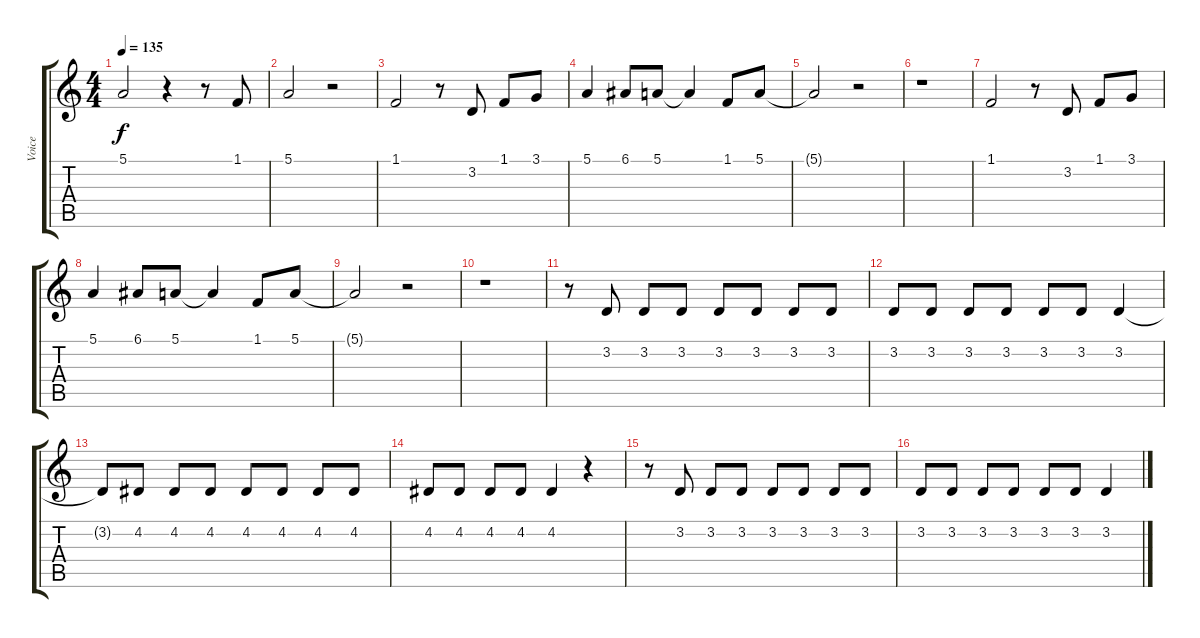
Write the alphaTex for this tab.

\track ("Voice" "Voice") {instrument trumpet}
\staff {score tabs}
\tuning (E4 B3 G3 D3 A2 E2) {hide}
\ts (4 4)
\tempo 135
\clef g2
\ks c
5.1.2{dy f} r.4 r.8 1.1.8 |
5.1.2 r.2 |
1.1.2 r.8 3.2.8 1.1.8 3.1.8 |
5.1.4 6.1.8 5.1.8 5.1{t}.4 1.1.8 5.1.8 |
5.1{t}.2 r.2 |
r.1 |
1.1.2 r.8 3.2.8 1.1.8 3.1.8 |
5.1.4 6.1.8 5.1.8 5.1{t}.4 1.1.8 5.1.8 |
5.1{t}.2 r.2 |
r.1 |
r.8 3.2.8 3.2.8 3.2.8 3.2.8 3.2.8 3.2.8 3.2.8 |
3.2.8 3.2.8 3.2.8 3.2.8 3.2.8 3.2.8 3.2.4 |
3.2{t}.8 4.2.8 4.2.8 4.2.8 4.2.8 4.2.8 4.2.8 4.2.8 |
4.2.8 4.2.8 4.2.8 4.2.8 4.2.4 r.4 |
r.8 3.2.8 3.2.8 3.2.8 3.2.8 3.2.8 3.2.8 3.2.8 |
3.2.8 3.2.8 3.2.8 3.2.8 3.2.8 3.2.8 3.2.4
